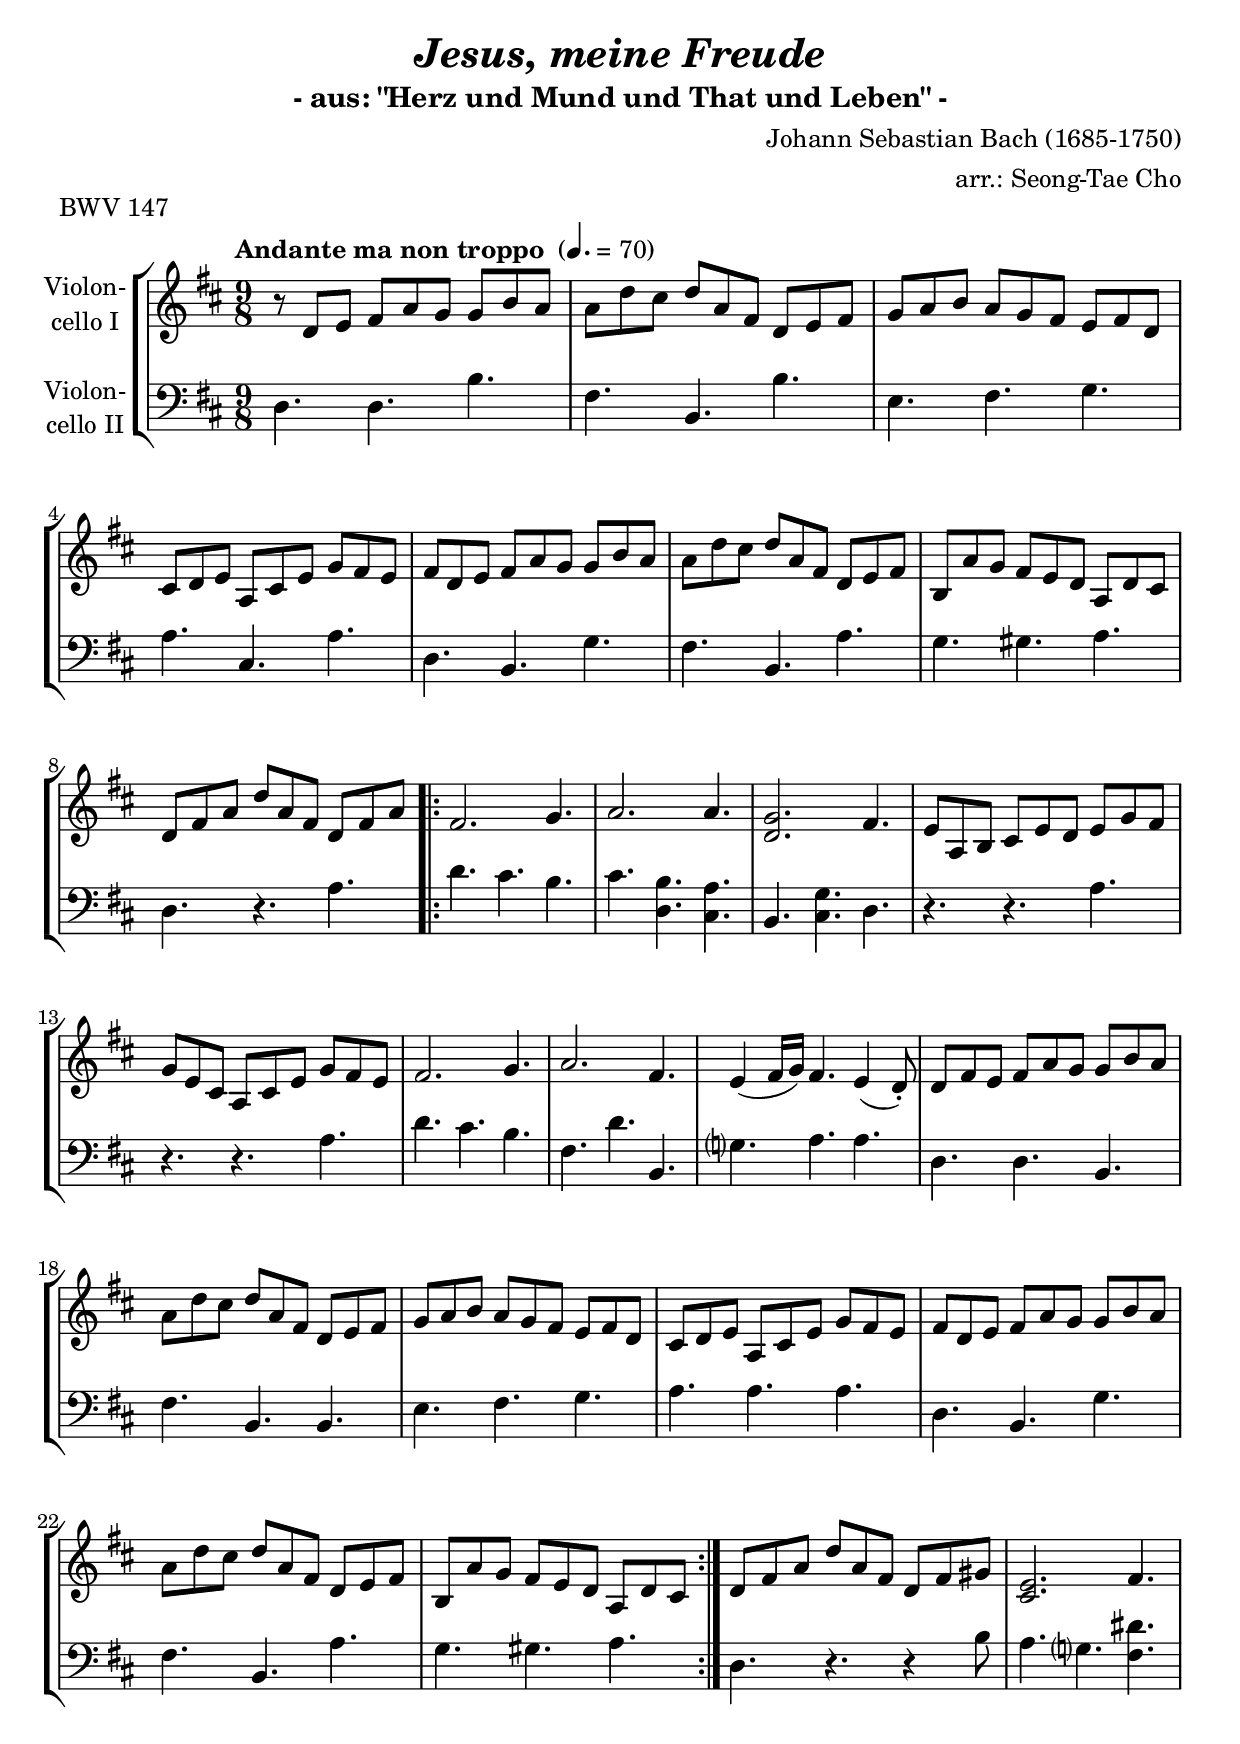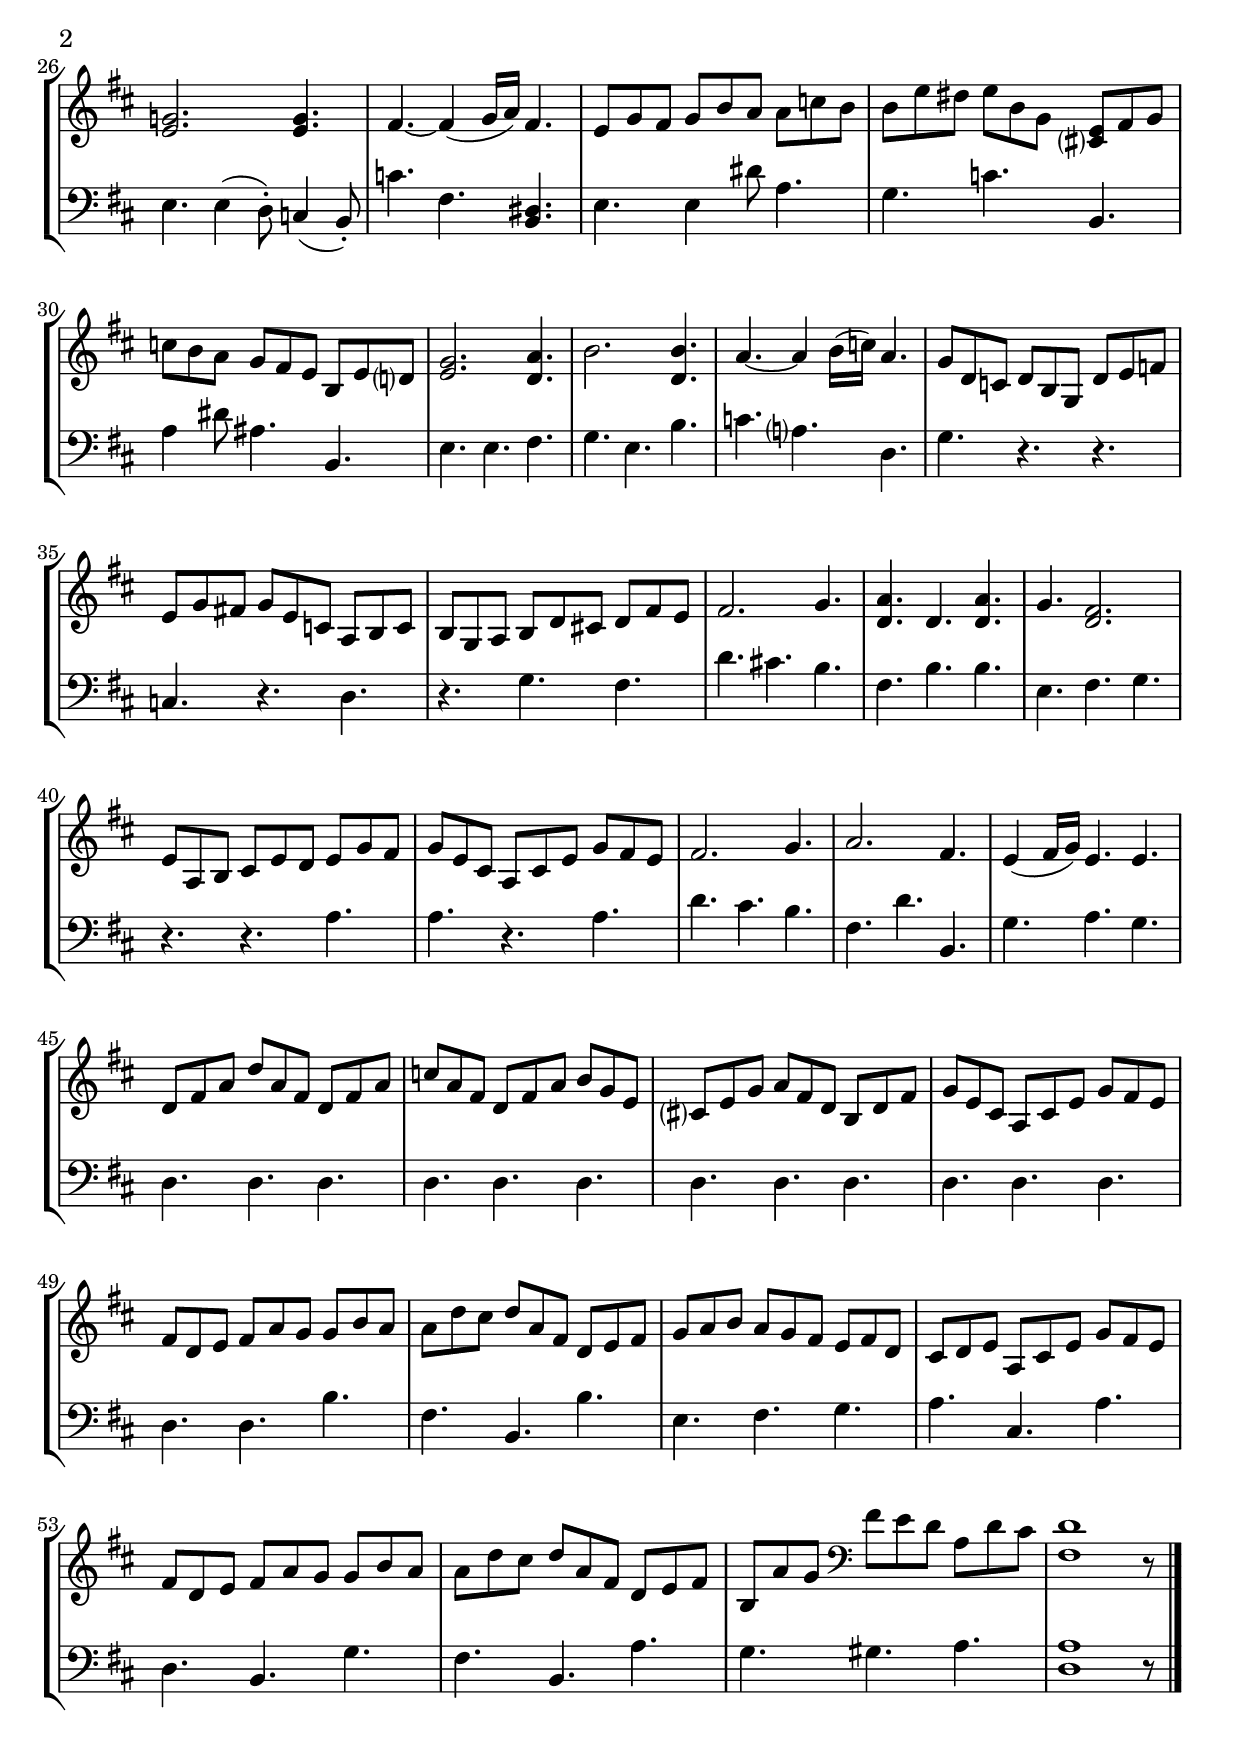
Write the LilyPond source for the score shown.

\version "2.14.2"
\include "deutsch.ly"

#(set-global-staff-size 22)

\header {
  title        = \markup \bold \italic "Jesus, meine Freude"
  subtitle     = "- aus: \"Herz und Mund und That und Leben\" -"
  composer     = "Johann Sebastian Bach (1685-1750)"
  arranger     = "arr.: Seong-Tae Cho"
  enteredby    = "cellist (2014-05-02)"
  piece        = "BWV 147"
}

voiceconsts = {
  \key g \major
  %\numericTimeSignature
  \compressFullBarRests
  \time 9/8
  \tempo "Andante ma non troppo " 4.=70
}

mihi = "clarinet"
milo = "bassoon"

va = \relative c'' {
  \voiceconsts

  r8 g a h d c c e d
  d g fis g d h g a h
  c d e d c h a h g

  fis g a d, fis a c h a
  h g a h d c c e d
  d g fis g d h g a h

  e, d' c h a g d g fis
  g h d g d h g h d
  \repeat volta 2 {
    h2. c4.
    d2. d4.

    <g, c>2. h4.
    a8 d, e fis a g a c h
    c a fis d fis a c h a

    h2. c4.
    d2. h4.
    a4( h16 c) h4. a4( g8)-.
    g h a h d c c e d

    d g fis g d h g a h
    c d e d c h a h g
    fis g a d, fis a c h a

    h g a h d c c e d
    d g fis g d h g a h
    e, d' c h a g d g fis
  }

  g h d g d h g h cis
  <fis, a>2. h4.
  <a c!>2. <a c>4.
  h4.~ h4( c16 d) h4.

  a8 c h c e d d f e
  e a gis a e c <fis,? a> h c
  f e d c h a e a g?

  <a c>2. <g d'>4.
  e'2. <g, e'>4.
  d'~ d4 e16( f) d4.
  c8 g f g e c g' a b

  a c h! c a f d e f
  e c d e g fis! g h a
  h2. c4.
  <g d'> g <g d'>

  c <g h>2.
  a8 d, e fis a g a c h
  c a fis d fis a c h a
  h2. c4.

  d2. h4.
  a4( h16 c) a4. a
  g8 h d g d h g h d
  f d h g h d e c a

  fis? a c d h g e g h
  c a fis d fis a c h a
  h g a h d c c e d

  d g fis g d h g a h
  c d e d c h a h g
  fis g a d, fis a c h a

  h g a h d c c e d
  d g fis g d h g a h
  e, d' c \clef "bass" h a g d g fis
  <h, g'>1 r8 \bar "|."
}

vb = \relative c' {
  \voiceconsts
  \clef "bass"

  g4. g e'
  h e, e'
  a, h c

  d fis, d'
  g, e c'
  h e, d'

  c cis d
  g, r d'
  \repeat volta 2 {
    g fis e
    fis <g, e'> <fis d'>

    e <fis c'> g
    r r d'
    r r d

    g fis e
    h g' e,
    c'? d d
    g, g e

    h' e, e
    a h c
    d d d

    g, e c'
    h e, d'
    c cis d
  }

  g, r r4 e'8
  d4. c? <h gis'>
  a a4( g8)-. f4( e8)-.
  f'4. h, <e, gis>

  a a4 gis'8 d4.
  c f e,
  d'4 gis8 dis4. e,

  a a h
  c a e'
  f d? g,
  c r r

  f, r g
  r c h
  g' fis! e
  h e e

  a, h c
  r r d
  d r d
  g fis e

  h g' e,
  c' d c
  g g g
  g g g

  g g g
  g g g
  g g e'
  h e, e'
  a, h c
  d fis, d'

  g, e c'
  h e, d'
  c cis d
  <g, d'>1 r8 \bar "|."
}


music = \new StaffGroup <<
      \new Staff {
        \set Staff.midiInstrument = \mihi
        \set Staff.instrumentName = \markup \center-column { "Violon-" "cello I" }
        \transpose g d { \va }
      }

      \new Staff {
        \set Staff.midiInstrument = \milo
        \set Staff.instrumentName = \markup \center-column { "Violon-" "cello II" }
        \transpose g d { \vb }
      }
>>

\book {
  \score {
   \music
    \layout {}
  }

  \score {
    \unfoldRepeats \music

    \midi {
      \context {
        \Score
      }
    }
  }
}
